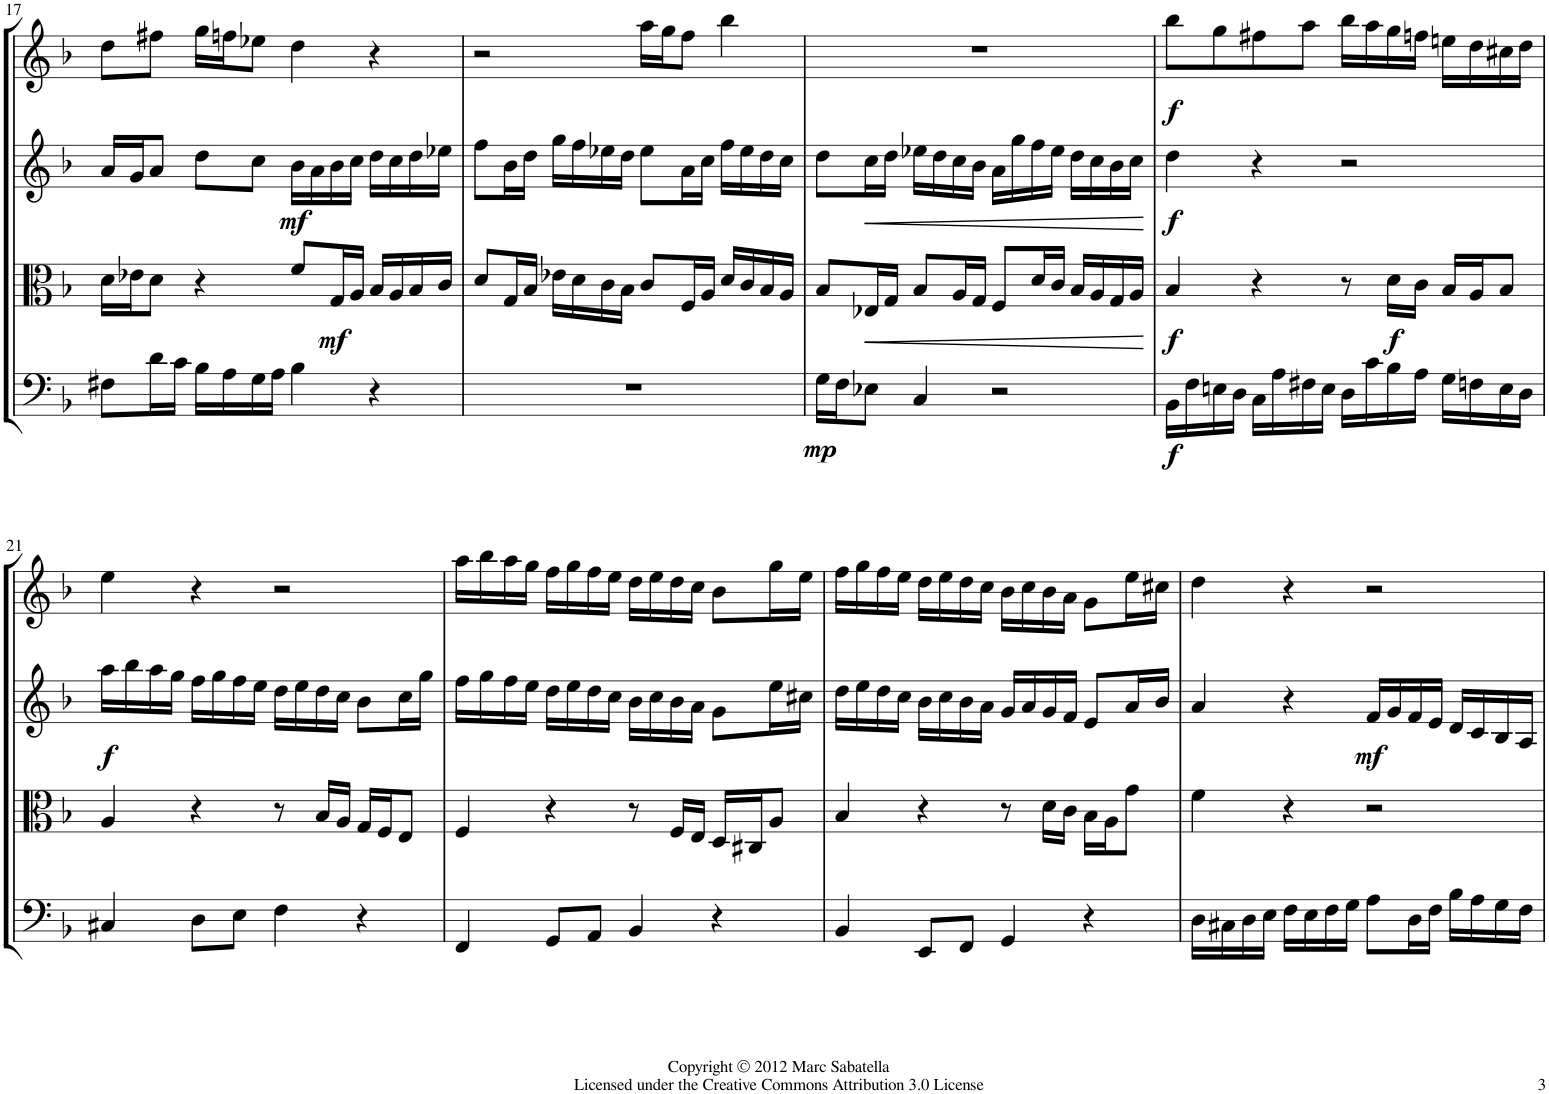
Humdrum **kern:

**kern	**dynam	**kern	**dynam	**kern	**dynam	**kern	**dynam
*part4	*part4	*part3	*part3	*part2	*part2	*part1	*part1
*staff4	*staff4	*staff3	*staff3	*staff2	*staff2	*staff1	*staff1
*I"Violoncello	*	*I"Viola	*	*I"Violin II	*	*I"Violin I	*
*I'Vc	*	*I'Vla	*	*I'Vln	*	*I'Vln	*
!!LO:PB:g=z
*clefF4	*	*clefC3	*	*clefG2	*	*clefG2	*
*k[b-]	*	*k[b-]	*	*k[b-]	*	*k[b-]	*
*M4/4	*	*M4/4	*	*M4/4	*	*M4/4	*
=17	=17	=17	=17	=17	=17	=17	=17
8F#X\L	.	16d\LL	.	16a/LL	.	8dd\L	.
.	.	16e-X\J	.	16g/J	.	.	.
16d\L	.	8d\J	.	8a/J	.	8ff#X\J	.
16c\JJ	.	.	.	.	.	.	.
16B-\LL	.	4r	.	8dd\L	.	16gg\LL	.
16A\	.	.	.	.	.	16ffn\J	.
16G\	.	.	.	8cc\J	.	8ee-X\J	.
16A\JJ	.	.	.	.	.	.	.
!	!	!	!	!	!LO:DY:b	!	!
4B-\	.	8f/L	.	16b-\LL	mf	4dd\	.
.	.	.	.	16a\	.	.	.
!	!	!	!LO:DY:b	!	!	!	!
.	.	16G/L	mf	16b-\	.	.	.
.	.	16A/JJ	.	16cc\JJ	.	.	.
4r	.	16B-/LL	.	16dd\LL	.	4r	.
.	.	16A/	.	16cc\	.	.	.
.	.	16B-/	.	16dd\	.	.	.
.	.	16c/JJ	.	16ee-X\JJ	.	.	.
=18	=18	=18	=18	=18	=18	=18	=18
1r	.	8d/L	.	8ff\L	.	2r	.
.	.	16G/L	.	16b-\L	.	.	.
.	.	16B-/JJ	.	16dd\JJ	.	.	.
.	.	16e-X\LL	.	16gg\LL	.	.	.
.	.	16d\	.	16ff\	.	.	.
.	.	16c\	.	16ee-X\	.	.	.
.	.	16B-\JJ	.	16dd\JJ	.	.	.
.	.	8c/L	.	8ee-\L	.	16aa\LL	.
.	.	.	.	.	.	16gg\J	.
.	.	16F/L	.	16a\L	.	8ff\J	.
.	.	16A/JJ	.	16cc\JJ	.	.	.
.	.	16d/LL	.	16ff\LL	.	4bb-\	.
.	.	16c/	.	16ee-\	.	.	.
.	.	16B-/	.	16dd\	.	.	.
.	.	16A/JJ	.	16cc\JJ	.	.	.
=19	=19	=19	=19	=19	=19	=19	=19
!	!LO:DY:b	!	!	!	!	!	!
16G\LL	mp	8B-/L	.	8dd\L	.	1r	.
16F\J	.	.	.	.	.	.	.
!	!	!	!LO:HP:b	!	!LO:HP:b	!	!
8E-X\J	.	16E-X/L	<	16cc\L	<	.	.
.	.	16G/JJ	.	16dd\JJ	.	.	.
4C/	.	8B-/L	.	16ee-X\LL	.	.	.
.	.	.	.	16dd\	.	.	.
.	.	16A/L	.	16cc\	.	.	.
.	.	16G/JJ	.	16b-\JJ	.	.	.
2r	.	8F/L	.	16a\LL	.	.	.
.	.	.	.	16gg\	.	.	.
.	.	16d/L	.	16ff\	.	.	.
.	.	16c/JJ	.	16ee-\JJ	.	.	.
.	.	16B-/LL	.	16dd\LL	.	.	.
.	.	16A/	.	16cc\	.	.	.
.	.	16G/	.	16b-\	.	.	.
.	.	16A/JJ	.	16cc\JJ	.	.	.
.	.	.	[	.	[	.	.
=20	=20	=20	=20	=20	=20	=20	=20
!	!LO:DY:b	!	!LO:DY:b	!	!LO:DY:b	!	!LO:DY:b
16BB-\LL	f	4B-/	f	4dd\	f	8bb-\L	f
16F\	.	.	.	.	.	.	.
16En\	.	.	.	.	.	8gg\	.
16D\JJ	.	.	.	.	.	.	.
16C\LL	.	4r	.	4r	.	8ff#X\	.
16A\	.	.	.	.	.	.	.
16F#X\	.	.	.	.	.	8aa\J	.
16E\JJ	.	.	.	.	.	.	.
16D\LL	.	8r	.	2r	.	16bb-\LL	.
16c\	.	.	.	.	.	16aa\	.
!	!	!	!LO:DY:b	!	!	!	!
16B-\	.	16d\LL	f	.	.	16gg\	.
16A\JJ	.	16c\JJ	.	.	.	16ffn\JJ	.
16G\LL	.	16B-/LL	.	.	.	16een\LL	.
16Fn\	.	16A/J	.	.	.	16dd\	.
16E\	.	8B-/J	.	.	.	16cc#X\	.
16D\JJ	.	.	.	.	.	16dd\JJ	.
!!LO:LB:g=z
=21	=21	=21	=21	=21	=21	=21	=21
!	!	!	!	!	!LO:DY:b	!	!
4C#X/	.	4A/	.	16aa\LL	f	4ee\	.
.	.	.	.	16bb-\	.	.	.
.	.	.	.	16aa\	.	.	.
.	.	.	.	16gg\JJ	.	.	.
8D\L	.	4r	.	16ff\LL	.	4r	.
.	.	.	.	16gg\	.	.	.
8E\J	.	.	.	16ff\	.	.	.
.	.	.	.	16ee\JJ	.	.	.
4F\	.	8r	.	16dd\LL	.	2r	.
.	.	.	.	16ee\	.	.	.
.	.	16B-/LL	.	16dd\	.	.	.
.	.	16A/JJ	.	16cc\JJ	.	.	.
4r	.	16G/LL	.	8b-\L	.	.	.
.	.	16F/J	.	.	.	.	.
.	.	8E/J	.	16cc\L	.	.	.
.	.	.	.	16gg\JJ	.	.	.
=22	=22	=22	=22	=22	=22	=22	=22
4FF/	.	4F/	.	16ff\LL	.	16aa\LL	.
.	.	.	.	16gg\	.	16bb-\	.
.	.	.	.	16ff\	.	16aa\	.
.	.	.	.	16ee\JJ	.	16gg\JJ	.
8GG/L	.	4r	.	16dd\LL	.	16ff\LL	.
.	.	.	.	16ee\	.	16gg\	.
8AA/J	.	.	.	16dd\	.	16ff\	.
.	.	.	.	16cc\JJ	.	16ee\JJ	.
4BB-/	.	8r	.	16b-\LL	.	16dd\LL	.
.	.	.	.	16cc\	.	16ee\	.
.	.	16F/LL	.	16b-\	.	16dd\	.
.	.	16E/JJ	.	16a\JJ	.	16cc\JJ	.
4r	.	16D/LL	.	8g\L	.	8b-\L	.
.	.	16C#X/J	.	.	.	.	.
.	.	8A/J	.	16ee\L	.	16gg\L	.
.	.	.	.	16cc#X\JJ	.	16ee\JJ	.
=23	=23	=23	=23	=23	=23	=23	=23
4BB-/	.	4B-/	.	16dd\LL	.	16ff\LL	.
.	.	.	.	16ee\	.	16gg\	.
.	.	.	.	16dd\	.	16ff\	.
.	.	.	.	16cc\JJ	.	16ee\JJ	.
8EE/L	.	4r	.	16b-\LL	.	16dd\LL	.
.	.	.	.	16cc\	.	16ee\	.
8FF/J	.	.	.	16b-\	.	16dd\	.
.	.	.	.	16a\JJ	.	16cc\JJ	.
4GG/	.	8r	.	16g/LL	.	16b-\LL	.
.	.	.	.	16a/	.	16cc\	.
.	.	16d\LL	.	16g/	.	16b-\	.
.	.	16c\JJ	.	16f/JJ	.	16a\JJ	.
4r	.	16B-\LL	.	8e/L	.	8g\L	.
.	.	16A\J	.	.	.	.	.
.	.	8g\J	.	16a/L	.	16ee\L	.
.	.	.	.	16b-/JJ	.	16cc#X\JJ	.
=24	=24	=24	=24	=24	=24	=24	=24
16D\LL	.	4f\	.	4a/	.	4dd\	.
16C#X\	.	.	.	.	.	.	.
16D\	.	.	.	.	.	.	.
16E\JJ	.	.	.	.	.	.	.
16F\LL	.	4r	.	4r	.	4r	.
16E\	.	.	.	.	.	.	.
16F\	.	.	.	.	.	.	.
16G\JJ	.	.	.	.	.	.	.
!	!	!	!	!	!LO:DY:b	!	!
8A\L	.	2r	.	16f/LL	mf	2r	.
.	.	.	.	16g/	.	.	.
16D\L	.	.	.	16f/	.	.	.
16F\JJ	.	.	.	16e/JJ	.	.	.
16B-\LL	.	.	.	16d/LL	.	.	.
16A\	.	.	.	16c/	.	.	.
16G\	.	.	.	16B-/	.	.	.
16F\JJ	.	.	.	16A/JJ	.	.	.
=	=	=	=	=	=	=	=
*-	*-	*-	*-	*-	*-	*-	*-
